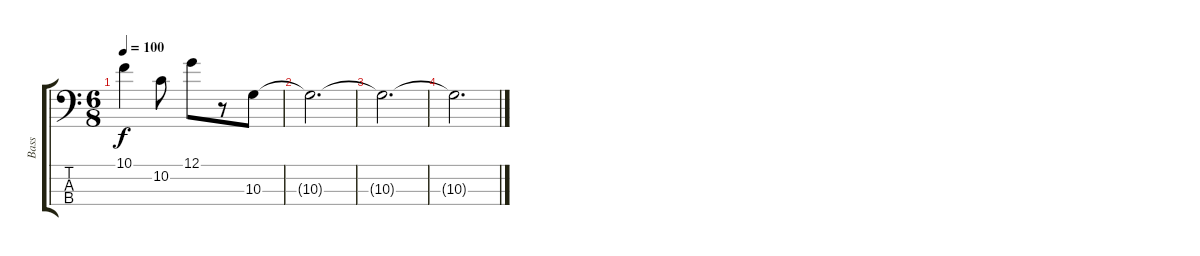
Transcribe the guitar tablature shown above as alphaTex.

\track ("Bass" "Bass") {instrument electricbassfinger}
\staff {score tabs}
\tuning (G2 D2 A1 E1) {hide}
\ts (6 8)
\tempo 100
\clef f4
\ks c
10.1.4{dy f} 10.2.8 12.1.8 r.8 10.3.8 |
10.3{t}.2{d} |
10.3{t}.2{d} |
10.3{t}.2{d}
